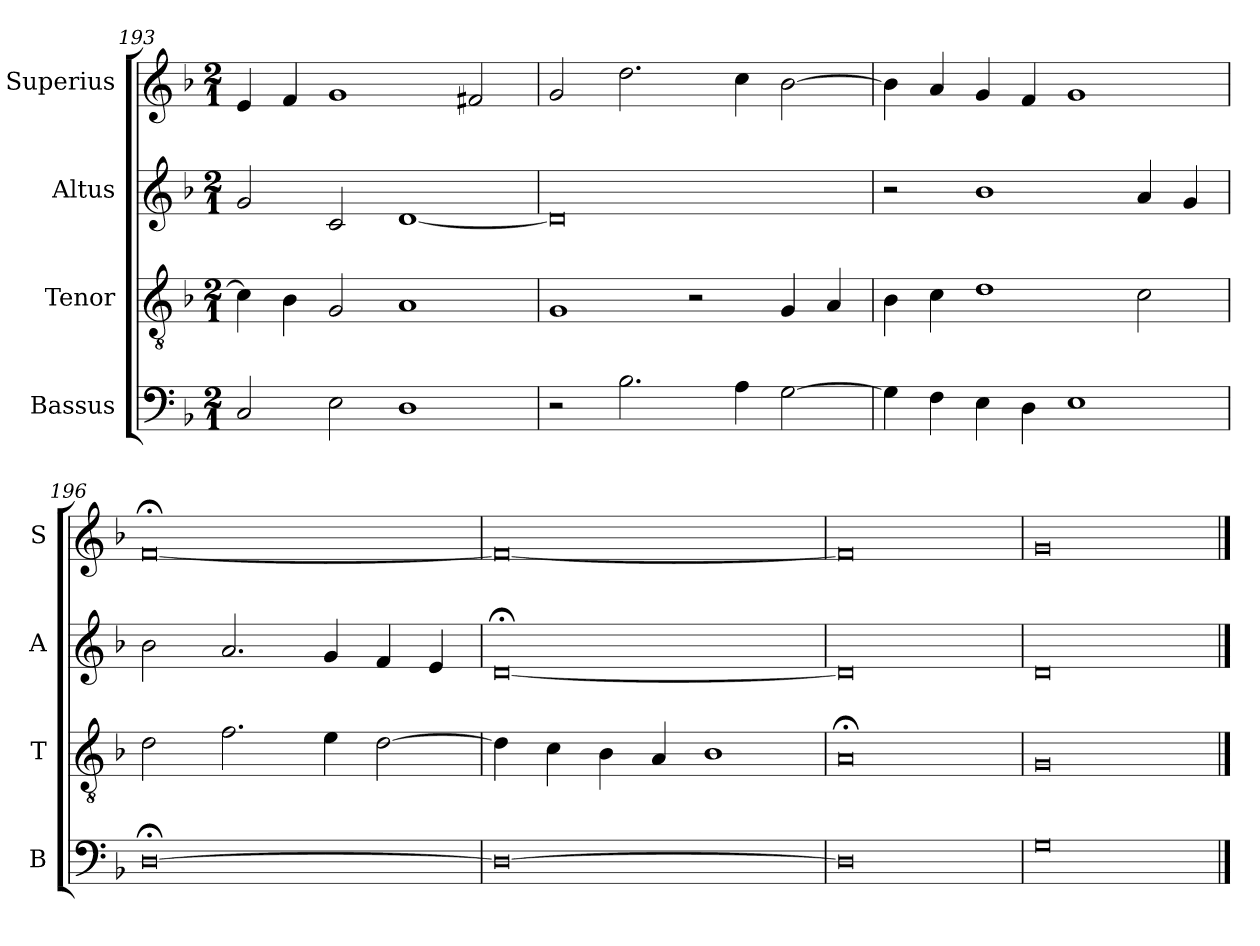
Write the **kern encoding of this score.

**kern	**kern	**kern	**kern
*part4	*part3	*part2	*part1
*staff4	*staff3	*staff2	*staff1
*I"Bassus	*I"Tenor	*I"Altus	*I"Superius
*I'B	*I'T	*I'A	*I'S
*clefF4	*clefGv2	*clefG2	*clefG2
*k[b-]	*k[b-]	*k[b-]	*k[b-]
*M2/1	*M2/1	*M2/1	*M2/1
=193	=193	=193	=193
2C/	4c\]	2g/	4e/
.	4B-\	.	4f/
2E\	2G/	2c/	1g
1D	1A	[1d	.
.	.	.	2f#X/
=194	=194	=194	=194
2r	1G	0d]	2g/
2.B-\	.	.	2.dd\
.	2r	.	.
4A\	.	.	4cc\
[2G\	4G/	.	[2b-\
.	4A/	.	.
=195	=195	=195	=195
4G\]	4B-\	2r	4b-\]
4F\	4c\	.	4a/
4E\	1d	1b-	4g/
4D\	.	.	4f/
1E	.	.	1g
.	2c\	4a/	.
.	.	4g/	.
=196	=196	=196	=196
[0D;<	2d\	2b-\	[0f;<
.	2.f\	2.a/	.
.	4e\	4g/	.
.	[2d\	4f/	.
.	.	4e/	.
=197	=197	=197	=197
0D_	4d\]	[0d;<	0f_
.	4c\	.	.
.	4B-\	.	.
.	4A/	.	.
.	1B-	.	.
=198	=198	=198	=198
0D]	0A;<	0d]	0f]
=199	=199	=199	=199
0G	0G	0d	0g
==	==	==	==
*-	*-	*-	*-
